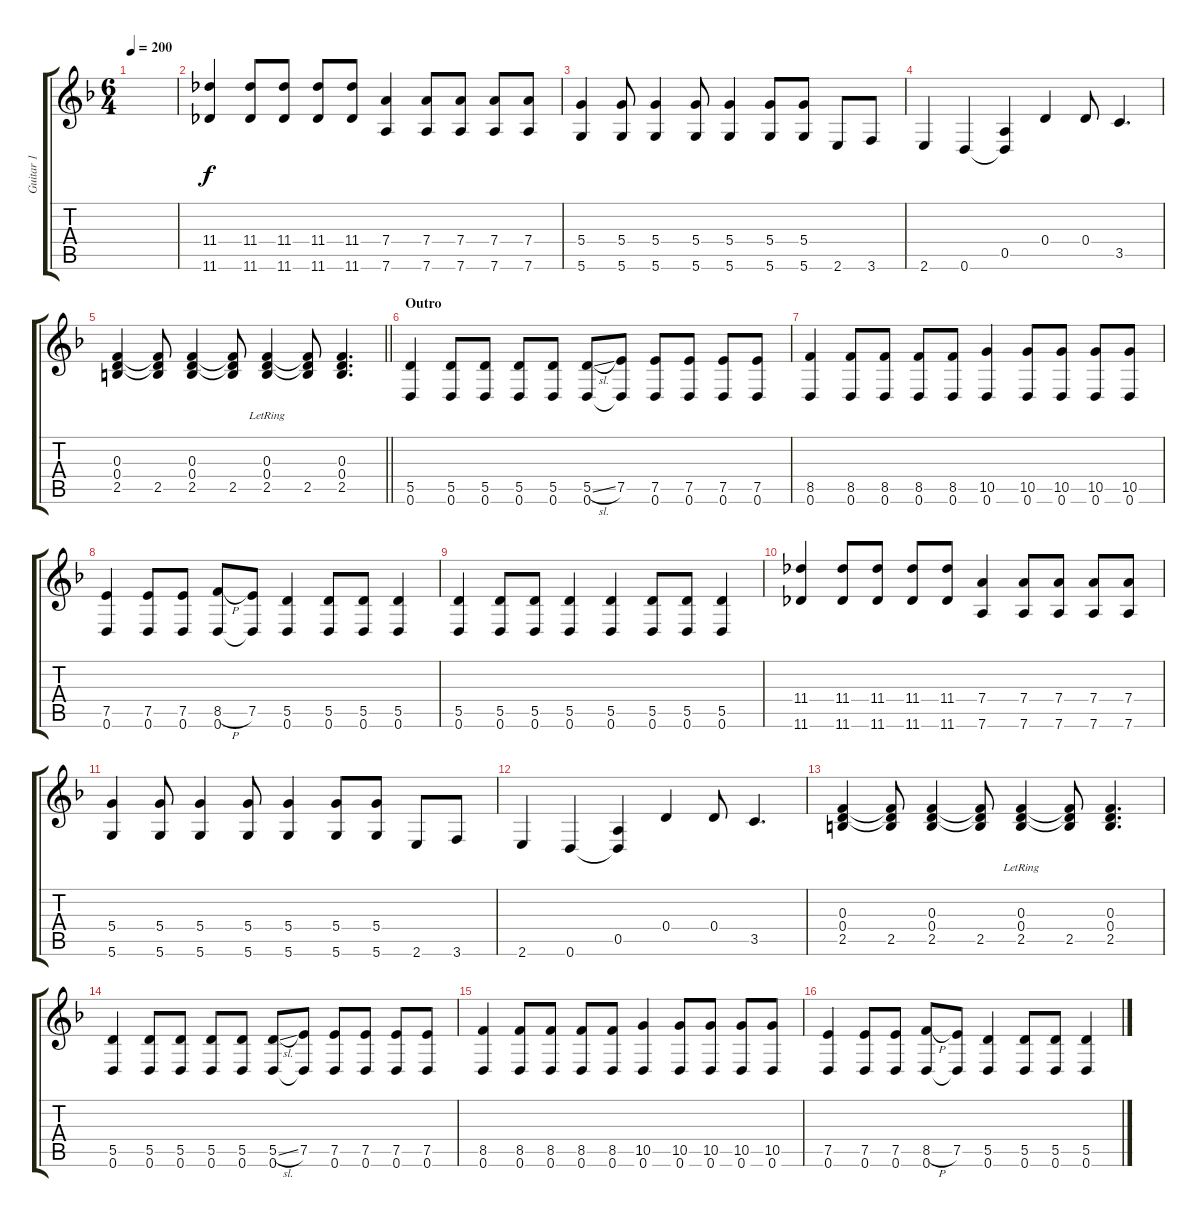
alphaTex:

\track ("Guitar 1" "Guitar 1") {instrument distortionguitar}
\staff {score tabs}
\tuning (D4 A3 F3 D3 A2 D2) {hide}
\ts (6 4)
\tempo 200
\clef g2
\ks f
|
(11.4 11.6).4{dy f volume 13} (11.4 11.6).8 (11.4 11.6).8 (11.4 11.6).8 (11.4 11.6).8 (7.4 7.6).4 (7.4 7.6).8 (7.4 7.6).8 (7.4 7.6).8 (7.4 7.6).8 |
(5.4 5.6).4 (5.4 5.6).8 (5.4 5.6).4 (5.4 5.6).8 (5.4 5.6).4 (5.4 5.6).8 (5.4 5.6).8 2.6.8 3.6.8 |
2.6.4 0.6.4 (0.5 0.6{t}).4 0.4.4 0.4.8 3.5.4{d} |
\barLineRight lightlight
(0.3 0.4 2.5).4 (0.3{t} 0.4{t} 2.5).8 (0.3 0.4 2.5).4 (0.3{t} 0.4{t} 2.5).8 (0.3 0.4 2.5{lr}).4 (0.3{t} 0.4{t} 2.5).8 (0.3 0.4 2.5).4{d} |
\section ("" "Outro")
(5.5 0.6).4 (5.5 0.6).8 (5.5 0.6).8 (5.5 0.6).8 (5.5 0.6).8 (5.5{sl} 0.6).8 (7.5 0.6{t}).8 (7.5 0.6).8 (7.5 0.6).8 (7.5 0.6).8 (7.5 0.6).8 |
(8.5 0.6).4 (8.5 0.6).8 (8.5 0.6).8 (8.5 0.6).8 (8.5 0.6).8 (10.5 0.6).4 (10.5 0.6).8 (10.5 0.6).8 (10.5 0.6).8 (10.5 0.6).8 |
(7.5 0.6).4 (7.5 0.6).8 (7.5 0.6).8 (8.5{h} 0.6).8 (7.5 0.6{t}).8 (5.5 0.6).4 (5.5 0.6).8 (5.5 0.6).8 (5.5 0.6).4 |
(5.5 0.6).4 (5.5 0.6).8 (5.5 0.6).8 (5.5 0.6).4 (5.5 0.6).4 (5.5 0.6).8 (5.5 0.6).8 (5.5 0.6).4 |
(11.4 11.6).4{volume 13} (11.4 11.6).8 (11.4 11.6).8 (11.4 11.6).8 (11.4 11.6).8 (7.4 7.6).4 (7.4 7.6).8 (7.4 7.6).8 (7.4 7.6).8 (7.4 7.6).8 |
(5.4 5.6).4 (5.4 5.6).8 (5.4 5.6).4 (5.4 5.6).8 (5.4 5.6).4 (5.4 5.6).8 (5.4 5.6).8 2.6.8 3.6.8 |
2.6.4 0.6.4 (0.5 0.6{t}).4 0.4.4 0.4.8 3.5.4{d} |
(0.3 0.4 2.5).4 (0.3{t} 0.4{t} 2.5).8 (0.3 0.4 2.5).4 (0.3{t} 0.4{t} 2.5).8 (0.3 0.4 2.5{lr}).4 (0.3{t} 0.4{t} 2.5).8 (0.3 0.4 2.5).4{d} |
(5.5 0.6).4 (5.5 0.6).8 (5.5 0.6).8 (5.5 0.6).8 (5.5 0.6).8 (5.5{sl} 0.6).8 (7.5 0.6{t}).8 (7.5 0.6).8 (7.5 0.6).8 (7.5 0.6).8 (7.5 0.6).8 |
(8.5 0.6).4 (8.5 0.6).8 (8.5 0.6).8 (8.5 0.6).8 (8.5 0.6).8 (10.5 0.6).4 (10.5 0.6).8 (10.5 0.6).8 (10.5 0.6).8 (10.5 0.6).8 |
(7.5 0.6).4 (7.5 0.6).8 (7.5 0.6).8 (8.5{h} 0.6).8 (7.5 0.6{t}).8 (5.5 0.6).4 (5.5 0.6).8 (5.5 0.6).8 (5.5 0.6).4
